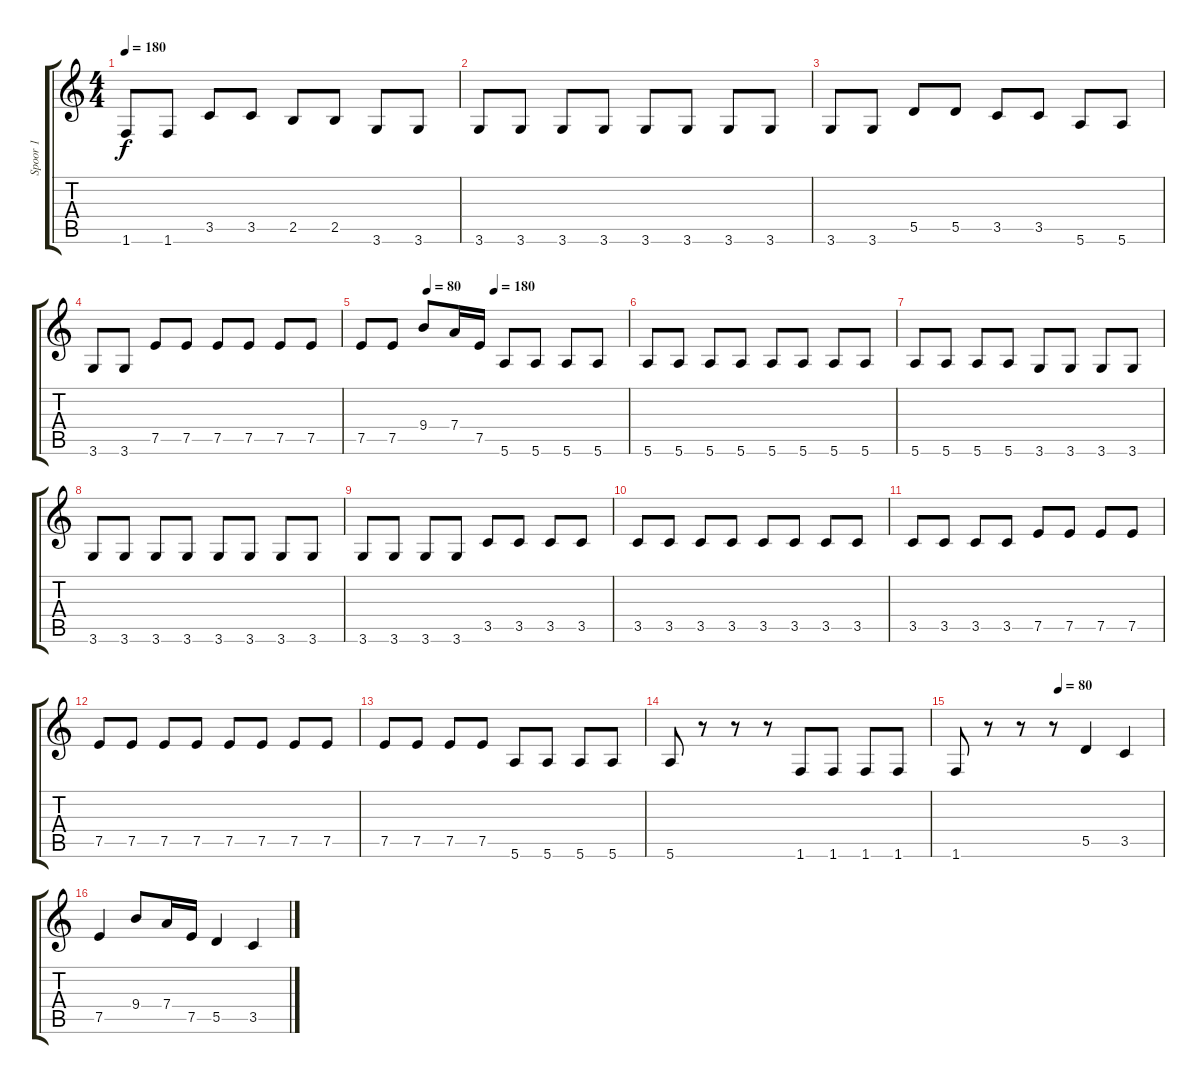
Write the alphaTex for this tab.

\track ("Spoor 1" "Spoor 1") {instrument distortionguitar}
\staff {score tabs}
\tuning (E4 B3 G3 D3 A2 E2) {hide}
\ts (4 4)
\tempo 180
\clef g2
\ks c
1.6.8{dy f} 1.6.8 3.5.8 3.5.8 2.5.8 2.5.8 3.6.8 3.6.8 |
3.6.8 3.6.8 3.6.8 3.6.8 3.6.8 3.6.8 3.6.8 3.6.8 |
3.6.8 3.6.8 5.5.8 5.5.8 3.5.8 3.5.8 5.6.8 5.6.8 |
3.6.8 3.6.8 7.5.8 7.5.8 7.5.8 7.5.8 7.5.8 7.5.8 |
\tempo (80 0.25)
\tempo (180 0.5)
7.5.8 7.5.8 9.4.8 7.4.16 7.5.16 5.6.8 5.6.8 5.6.8 5.6.8 |
5.6.8 5.6.8 5.6.8 5.6.8 5.6.8 5.6.8 5.6.8 5.6.8 |
5.6.8 5.6.8 5.6.8 5.6.8 3.6.8 3.6.8 3.6.8 3.6.8 |
3.6.8 3.6.8 3.6.8 3.6.8 3.6.8 3.6.8 3.6.8 3.6.8 |
3.6.8 3.6.8 3.6.8 3.6.8 3.5.8 3.5.8 3.5.8 3.5.8 |
3.5.8 3.5.8 3.5.8 3.5.8 3.5.8 3.5.8 3.5.8 3.5.8 |
3.5.8 3.5.8 3.5.8 3.5.8 7.5.8 7.5.8 7.5.8 7.5.8 |
7.5.8 7.5.8 7.5.8 7.5.8 7.5.8 7.5.8 7.5.8 7.5.8 |
7.5.8 7.5.8 7.5.8 7.5.8 5.6.8 5.6.8 5.6.8 5.6.8 |
5.6.8 r.8 r.8 r.8 1.6.8 1.6.8 1.6.8 1.6.8 |
\tempo (80 0.5)
1.6.8 r.8 r.8 r.8 5.5.4 3.5.4 |
7.5.4 9.4.8 7.4.16 7.5.16 5.5.4 3.5.4
